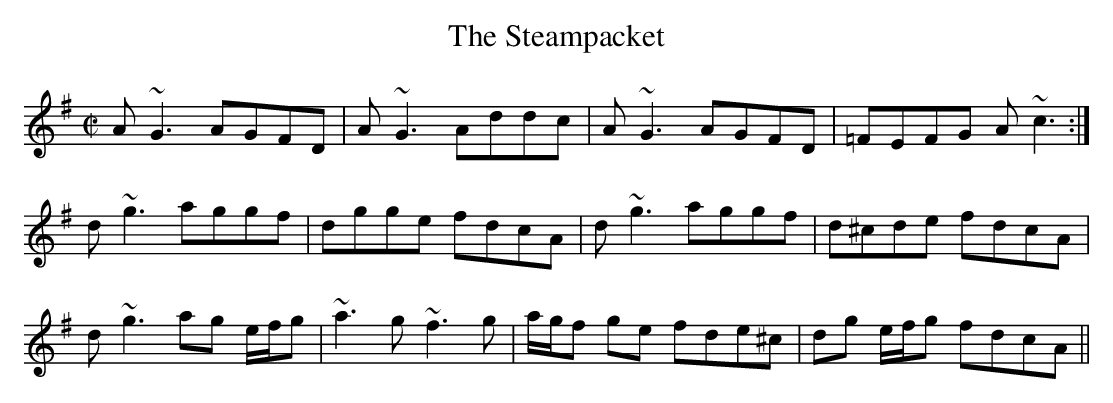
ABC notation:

X:1
T:Steampacket, The
M:C|
L:1/8
K:G
A~G3 AGFD|A~G3 Addc|A~G3 AGFD|=FEFG A~c3:|
!d~g3 aggf|dgge fdcA|d~g3 aggf|d^cde fdcA|
!d~g3 ag e/2f/2g|~a3g~f3g|a/2g/2f ge fde^c|dg e/2f/2g fdcA||
